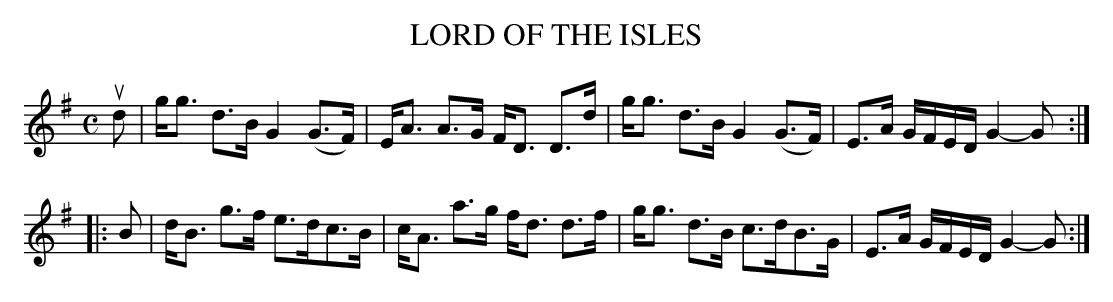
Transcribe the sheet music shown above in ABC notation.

X:1
T: LORD OF THE ISLES
M: C
L: 1/16
K: G
ud2 |\
gg3 d3B G4 (G3F) | EA3 A3G FD3 D3d |\
gg3 d3B G4 (G3F) | E3A GFED G4- G2 :|
|: B2 |\
dB3 g3f e3dc3B | cA3 a3g fd3 d3f |\
gg3 d3B c3dB3G | E3A GFED G4- G2 :|
